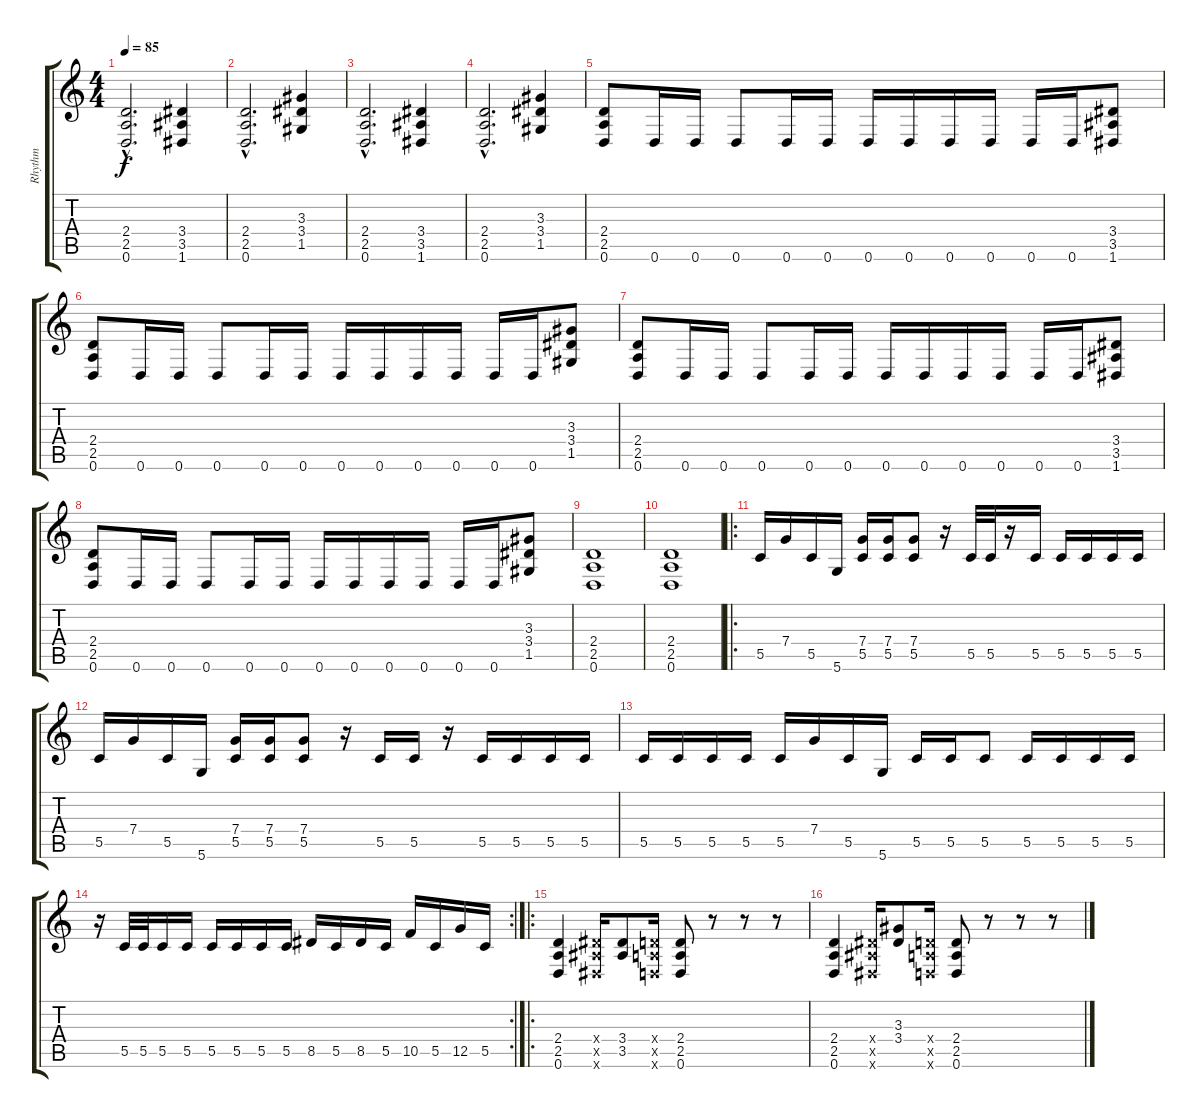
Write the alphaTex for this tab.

\track ("Rhythm" "Rhythm") {instrument overdrivenguitar}
\staff {score tabs}
\tuning (D4 A3 F3 C3 G2 D2) {hide}
\ts (4 4)
\tempo 85
\clef g2
\ks c
(2.4{hac} 2.5{hac} 0.6{hac}).2{d dy f} (3.4 3.5 1.6).4 |
(2.4{hac} 2.5{hac} 0.6{hac}).2{d} (3.3 3.4 1.5).4 |
(2.4{hac} 2.5{hac} 0.6{hac}).2{d} (3.4 3.5 1.6).4 |
(2.4{hac} 2.5{hac} 0.6{hac}).2{d} (3.3 3.4 1.5).4 |
(2.4 2.5 0.6).8 0.6.16 0.6.16 0.6.8 0.6.16 0.6.16 0.6.16 0.6.16 0.6.16 0.6.16 0.6.16 0.6.16 (3.4 3.5 1.6).8 |
(2.4 2.5 0.6).8 0.6.16 0.6.16 0.6.8 0.6.16 0.6.16 0.6.16 0.6.16 0.6.16 0.6.16 0.6.16 0.6.16 (3.3 3.4 1.5).8 |
(2.4 2.5 0.6).8 0.6.16 0.6.16 0.6.8 0.6.16 0.6.16 0.6.16 0.6.16 0.6.16 0.6.16 0.6.16 0.6.16 (3.4 3.5 1.6).8 |
(2.4 2.5 0.6).8 0.6.16 0.6.16 0.6.8 0.6.16 0.6.16 0.6.16 0.6.16 0.6.16 0.6.16 0.6.16 0.6.16 (3.3 3.4 1.5).8 |
(2.4 2.5 0.6).1 |
(2.4 2.5 0.6).1 |
\ro
5.5.16 7.4.16 5.5.16 5.6.16 (7.4 5.5).16 (7.4 5.5).16 (7.4 5.5).8 r.16 5.5.32 5.5.32 r.16 5.5.16 5.5.16 5.5.16 5.5.16 5.5.16 |
5.5.16 7.4.16 5.5.16 5.6.16 (7.4 5.5).16 (7.4 5.5).16 (7.4 5.5).8 r.16 5.5.16 5.5.16 r.16 5.5.16 5.5.16 5.5.16 5.5.16 |
5.5.16 5.5.16 5.5.16 5.5.16 5.5.16 7.4.16 5.5.16 5.6.16 5.5.16 5.5.16 5.5.8 5.5.16 5.5.16 5.5.16 5.5.16 |
\rc 2
r.16 5.5.32 5.5.32 5.5.16 5.5.16 5.5.16 5.5.16 5.5.16 5.5.16 8.5.16 5.5.16 8.5.16 5.5.16 10.5.16 5.5.16 12.5.16 5.5.16 |
\ro
(2.4 2.5 0.6).4 (3.4{x} 3.5{x} 1.6{x}).16 (3.4 3.5).8 (2.4{x} 2.5{x} 0.6{x}).16 (2.4 2.5 0.6).8 r.8 r.8 r.8 |
(2.4 2.5 0.6).4 (3.4{x} 3.5{x} 1.6{x}).16 (3.3 3.4).8 (2.4{x} 2.5{x} 0.6{x}).16 (2.4 2.5 0.6).8 r.8 r.8 r.8
